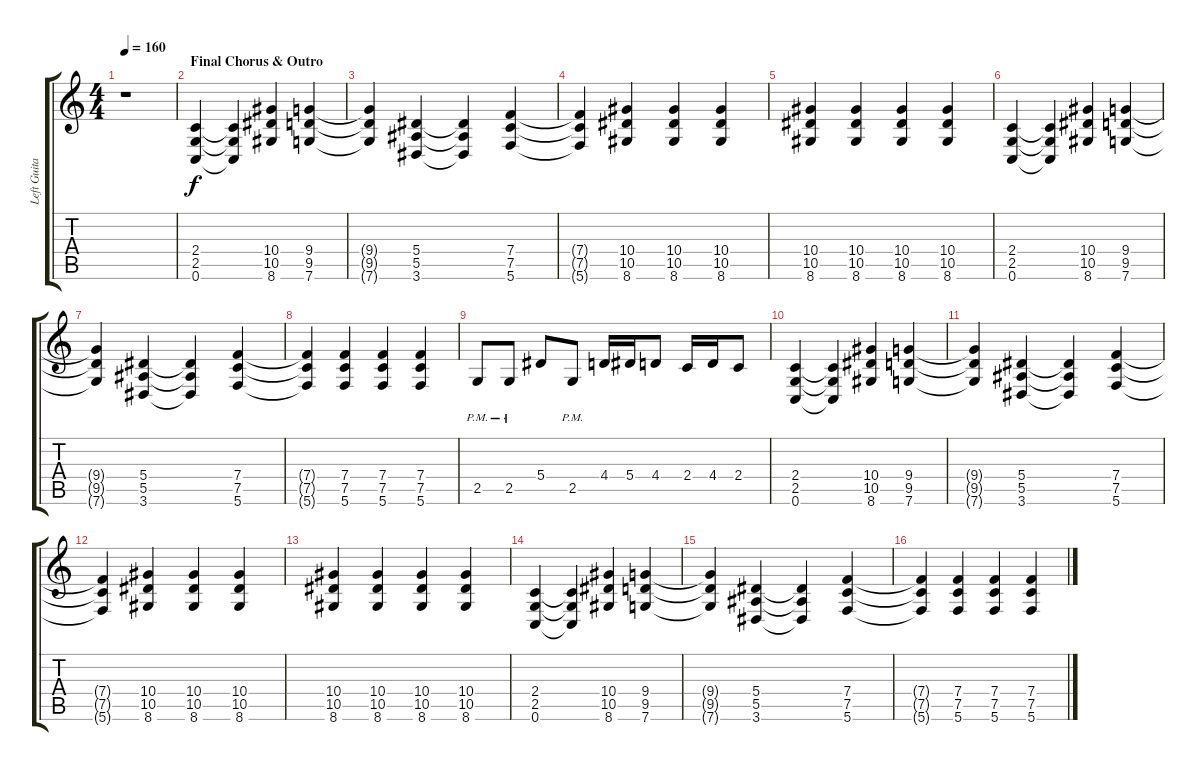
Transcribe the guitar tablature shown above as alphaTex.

\track ("Left Guitar" "Left Guita") {instrument distortionguitar}
\staff {score tabs}
\tuning (C4 G3 Eb3 Bb2 F2 C2) {hide}
\ts (4 4)
\tempo 160
\clef g2
\ks c
r.1{dy f} |
\section ("" "Final Chorus & Outro")
(2.4 2.5 0.6).4 (2.4{t} 2.5{t} 0.6{t}).4 (10.4 10.5 8.6).4 (9.4 9.5 7.6).4 |
(9.4{t} 9.5{t} 7.6{t}).4 (5.4 5.5 3.6).4 (5.4{t} 5.5{t} 3.6{t}).4 (7.4 7.5 5.6).4 |
(7.4{t} 7.5{t} 5.6{t}).4 (10.4 10.5 8.6).4 (10.4 10.5 8.6).4 (10.4 10.5 8.6).4 |
(10.4 10.5 8.6).4 (10.4 10.5 8.6).4 (10.4 10.5 8.6).4 (10.4 10.5 8.6).4 |
(2.4 2.5 0.6).4 (2.4{t} 2.5{t} 0.6{t}).4 (10.4 10.5 8.6).4 (9.4 9.5 7.6).4 |
(9.4{t} 9.5{t} 7.6{t}).4 (5.4 5.5 3.6).4 (5.4{t} 5.5{t} 3.6{t}).4 (7.4 7.5 5.6).4 |
(7.4{t} 7.5{t} 5.6{t}).4 (7.4 7.5 5.6).4 (7.4 7.5 5.6).4 (7.4 7.5 5.6).4 |
2.5{pm}.8 2.5{pm}.8 5.4.8 2.5{pm}.8 4.4.16 5.4.16 4.4.8 2.4.16 4.4.16 2.4.8 |
(2.4 2.5 0.6).4 (2.4{t} 2.5{t} 0.6{t}).4 (10.4 10.5 8.6).4 (9.4 9.5 7.6).4 |
(9.4{t} 9.5{t} 7.6{t}).4 (5.4 5.5 3.6).4 (5.4{t} 5.5{t} 3.6{t}).4 (7.4 7.5 5.6).4 |
(7.4{t} 7.5{t} 5.6{t}).4 (10.4 10.5 8.6).4 (10.4 10.5 8.6).4 (10.4 10.5 8.6).4 |
(10.4 10.5 8.6).4 (10.4 10.5 8.6).4 (10.4 10.5 8.6).4 (10.4 10.5 8.6).4 |
(2.4 2.5 0.6).4 (2.4{t} 2.5{t} 0.6{t}).4 (10.4 10.5 8.6).4 (9.4 9.5 7.6).4 |
(9.4{t} 9.5{t} 7.6{t}).4 (5.4 5.5 3.6).4 (5.4{t} 5.5{t} 3.6{t}).4 (7.4 7.5 5.6).4 |
(7.4{t} 7.5{t} 5.6{t}).4 (7.4 7.5 5.6).4 (7.4 7.5 5.6).4 (7.4 7.5 5.6).4
